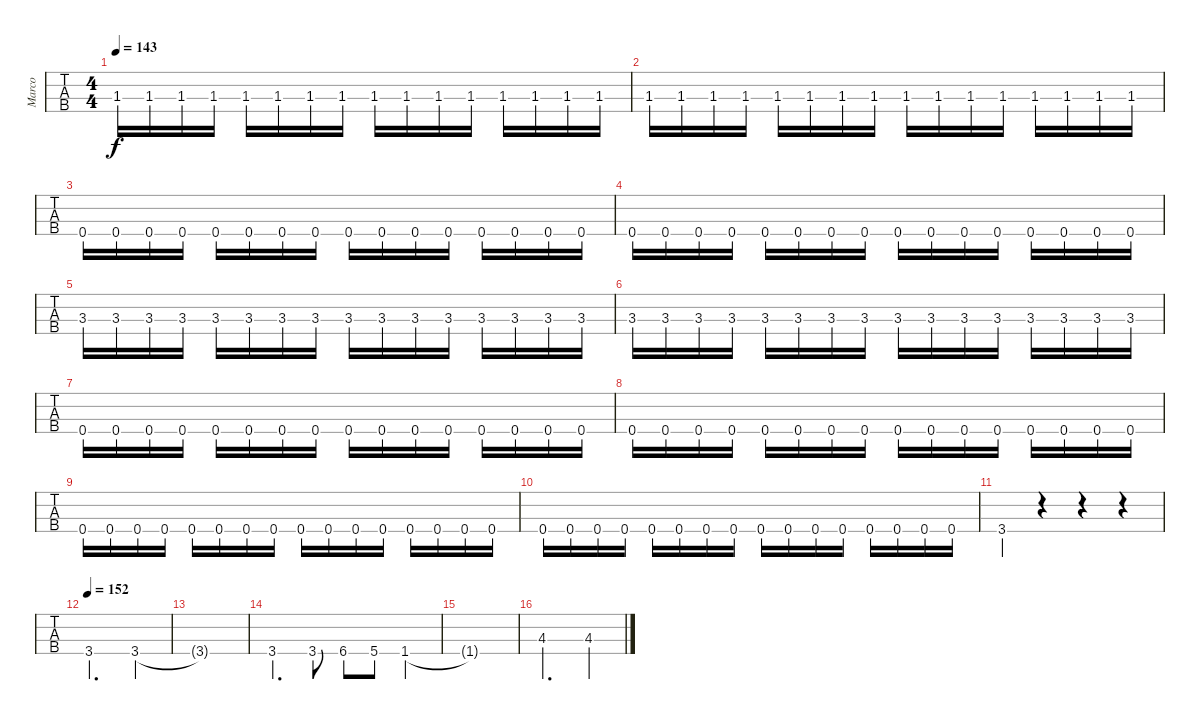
\track ("Marco" "Marco") {mute instrument electricbassfinger}
\staff {tabs}
\tuning (G2 D2 A1 D1) {hide}
\ts (4 4)
\tempo 143
\clef f4
\ks c
1.3.16{dy f} 1.3.16 1.3.16 1.3.16 1.3.16 1.3.16 1.3.16 1.3.16 1.3.16 1.3.16 1.3.16 1.3.16 1.3.16 1.3.16 1.3.16 1.3.16 |
1.3.16 1.3.16 1.3.16 1.3.16 1.3.16 1.3.16 1.3.16 1.3.16 1.3.16 1.3.16 1.3.16 1.3.16 1.3.16 1.3.16 1.3.16 1.3.16 |
0.4.16 0.4.16 0.4.16 0.4.16 0.4.16 0.4.16 0.4.16 0.4.16 0.4.16 0.4.16 0.4.16 0.4.16 0.4.16 0.4.16 0.4.16 0.4.16 |
0.4.16 0.4.16 0.4.16 0.4.16 0.4.16 0.4.16 0.4.16 0.4.16 0.4.16 0.4.16 0.4.16 0.4.16 0.4.16 0.4.16 0.4.16 0.4.16 |
3.3.16 3.3.16 3.3.16 3.3.16 3.3.16 3.3.16 3.3.16 3.3.16 3.3.16 3.3.16 3.3.16 3.3.16 3.3.16 3.3.16 3.3.16 3.3.16 |
3.3.16 3.3.16 3.3.16 3.3.16 3.3.16 3.3.16 3.3.16 3.3.16 3.3.16 3.3.16 3.3.16 3.3.16 3.3.16 3.3.16 3.3.16 3.3.16 |
0.4.16 0.4.16 0.4.16 0.4.16 0.4.16 0.4.16 0.4.16 0.4.16 0.4.16 0.4.16 0.4.16 0.4.16 0.4.16 0.4.16 0.4.16 0.4.16 |
0.4.16 0.4.16 0.4.16 0.4.16 0.4.16 0.4.16 0.4.16 0.4.16 0.4.16 0.4.16 0.4.16 0.4.16 0.4.16 0.4.16 0.4.16 0.4.16 |
0.4.16 0.4.16 0.4.16 0.4.16 0.4.16 0.4.16 0.4.16 0.4.16 0.4.16 0.4.16 0.4.16 0.4.16 0.4.16 0.4.16 0.4.16 0.4.16 |
0.4.16 0.4.16 0.4.16 0.4.16 0.4.16 0.4.16 0.4.16 0.4.16 0.4.16 0.4.16 0.4.16 0.4.16 0.4.16 0.4.16 0.4.16 0.4.16 |
3.4.4 r.4 r.4 r.4 |
\tempo 152
3.4.2{d} 3.4.4 |
3.4{t}.1 |
3.4.4{d} 3.4.8 6.4.8 5.4.8 1.4.4 |
1.4{t}.1 |
4.3.2{d} 4.3.4
